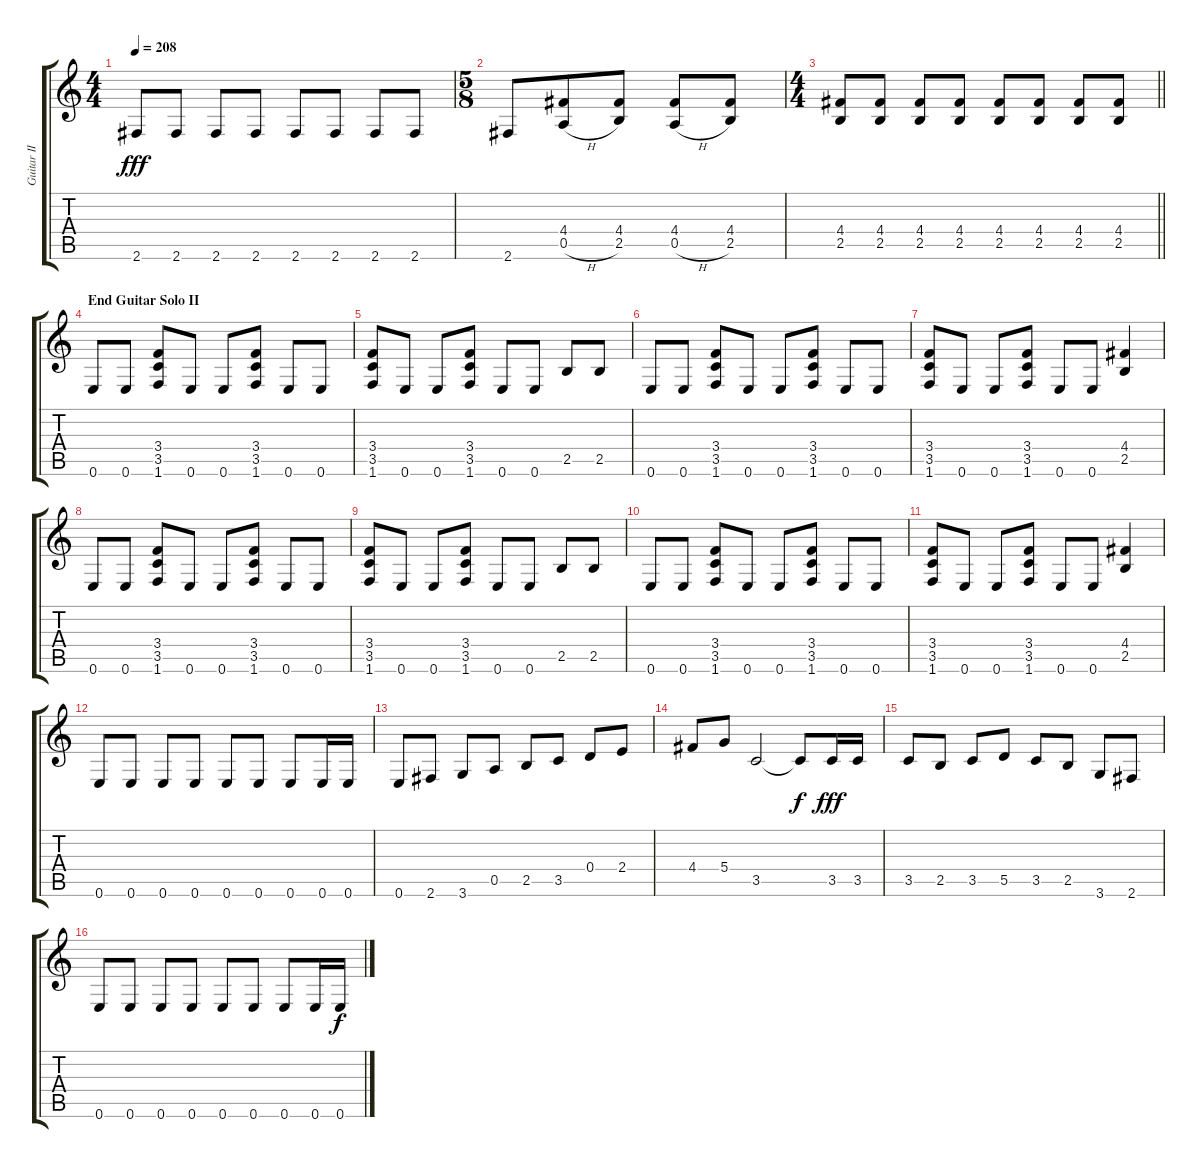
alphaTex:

\track ("Guitar II" "Guitar II") {instrument distortionguitar}
\staff {score tabs}
\tuning (E4 B3 G3 D3 A2 E2) {hide}
\ts (4 4)
\tempo 208
\clef g2
\ks c
2.6.8{dy fff} 2.6.8 2.6.8 2.6.8 2.6.8 2.6.8 2.6.8 2.6.8 |
\ts (5 8)
2.6.8 (4.4 0.5{h}).8 (4.4 2.5).8 (4.4 0.5{h}).8 (4.4 2.5).8 |
\ts (4 4)
\barLineRight lightlight
(4.4 2.5).8 (4.4 2.5).8 (4.4 2.5).8 (4.4 2.5).8 (4.4 2.5).8 (4.4 2.5).8 (4.4 2.5).8 (4.4 2.5).8 |
\section ("" "End Guitar Solo II")
0.6.8 0.6.8 (3.4 3.5 1.6).8 0.6.8 0.6.8 (3.4 3.5 1.6).8 0.6.8 0.6.8 |
(3.4 3.5 1.6).8 0.6.8 0.6.8 (3.4 3.5 1.6).8 0.6.8 0.6.8 2.5.8 2.5.8 |
0.6.8 0.6.8 (3.4 3.5 1.6).8 0.6.8 0.6.8 (3.4 3.5 1.6).8 0.6.8 0.6.8 |
(3.4 3.5 1.6).8 0.6.8 0.6.8 (3.4 3.5 1.6).8 0.6.8 0.6.8 (4.4 2.5).4 |
0.6.8 0.6.8 (3.4 3.5 1.6).8 0.6.8 0.6.8 (3.4 3.5 1.6).8 0.6.8 0.6.8 |
(3.4 3.5 1.6).8 0.6.8 0.6.8 (3.4 3.5 1.6).8 0.6.8 0.6.8 2.5.8 2.5.8 |
0.6.8 0.6.8 (3.4 3.5 1.6).8 0.6.8 0.6.8 (3.4 3.5 1.6).8 0.6.8 0.6.8 |
(3.4 3.5 1.6).8 0.6.8 0.6.8 (3.4 3.5 1.6).8 0.6.8 0.6.8 (4.4 2.5).4 |
0.6.8 0.6.8 0.6.8 0.6.8 0.6.8 0.6.8 0.6.8 0.6.16 0.6.16 |
0.6.8 2.6.8 3.6.8 0.5.8 2.5.8 3.5.8 0.4.8 2.4.8 |
4.4.8 5.4.8 3.5.2 3.5{t}.8{dy f} 3.5.16{dy fff} 3.5.16 |
3.5.8 2.5.8 3.5.8 5.5.8 3.5.8 2.5.8 3.6.8 2.6.8 |
0.6.8 0.6.8 0.6.8 0.6.8 0.6.8 0.6.8 0.6.8 0.6.16 0.6.16{dy f}
